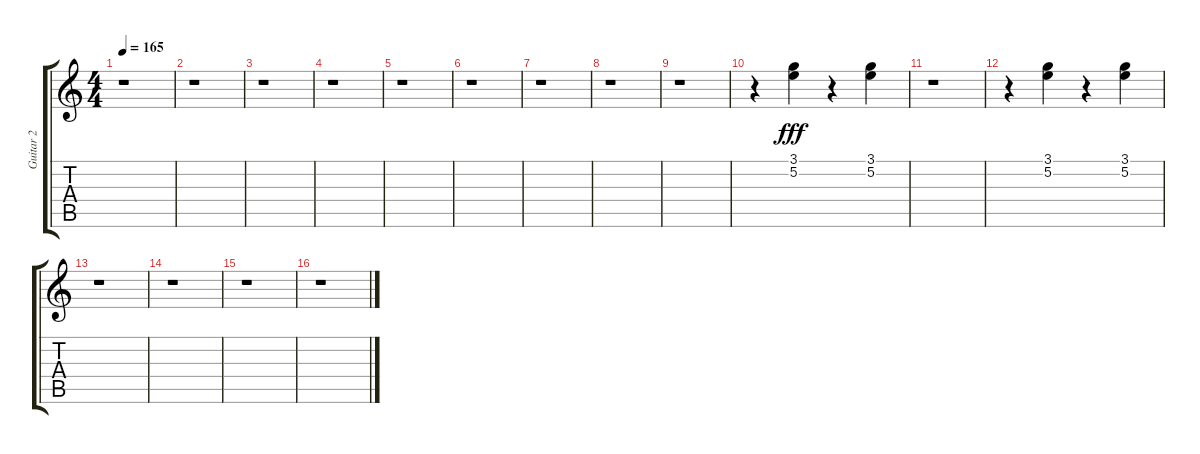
\track ("Guitar 2" "Guitar 2") {instrument distortionguitar}
\staff {score tabs}
\tuning (E4 B3 G3 D3 A2 E2) {hide}
\ts (4 4)
\tempo 165
\clef g2
\ks c
r.1{dy fff} |
r.1 |
r.1 |
r.1 |
r.1 |
r.1 |
r.1 |
r.1 |
r.1 |
r.4 (3.1 5.2).4 r.4 (3.1 5.2).4 |
r.1 |
r.4 (3.1 5.2).4 r.4 (3.1 5.2).4 |
r.1 |
r.1 |
r.1 |
r.1
